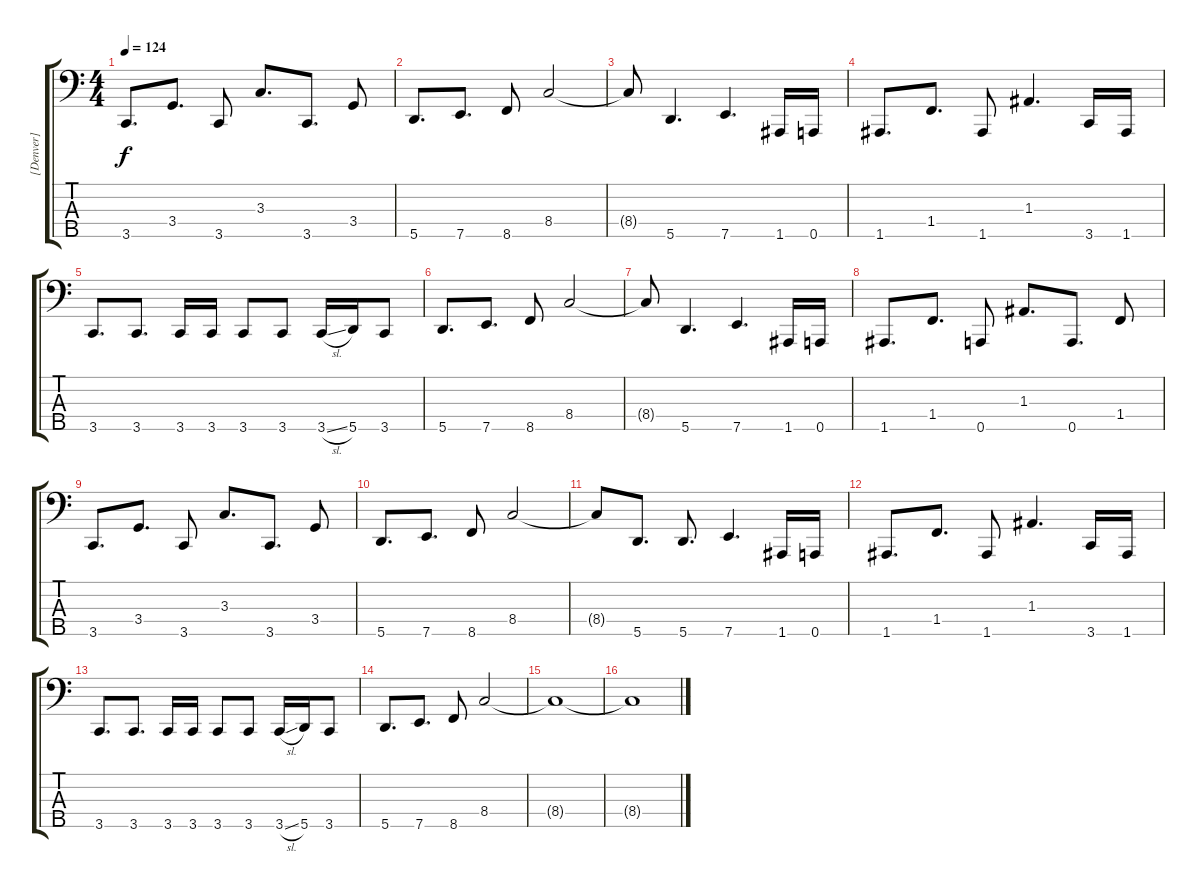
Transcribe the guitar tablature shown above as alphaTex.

\track ("[Denver]" "[Denver]") {solo instrument electricbassfinger}
\staff {score tabs}
\tuning (G2 D2 A1 E1 A0) {hide}
\ts (4 4)
\tempo 124
\clef f4
\ks c
3.5.8{d dy f} 3.4.8{d} 3.5.8 3.3.8{d} 3.5.8{d} 3.4.8 |
5.5.8{d} 7.5.8{d} 8.5.8 8.4.2 |
8.4{t}.8 5.5.4{d} 7.5.4{d} 1.5.16 0.5.16 |
1.5.8{d} 1.4.8{d} 1.5.8 1.3.4{d} 3.5.16 1.5.16 |
3.5.8{d} 3.5.8{d} 3.5.16 3.5.16 3.5.8 3.5.8 3.5{sl}.16 5.5.16 3.5.8 |
5.5.8{d} 7.5.8{d} 8.5.8 8.4.2 |
8.4{t}.8 5.5.4{d} 7.5.4{d} 1.5.16 0.5.16 |
1.5.8{d} 1.4.8{d} 0.5.8 1.3.8{d} 0.5.8{d} 1.4.8 |
3.5.8{d} 3.4.8{d} 3.5.8 3.3.8{d} 3.5.8{d} 3.4.8 |
5.5.8{d} 7.5.8{d} 8.5.8 8.4.2 |
8.4{t}.8 5.5.8{d} 5.5.8{d} 7.5.4{d} 1.5.16 0.5.16 |
1.5.8{d} 1.4.8{d} 1.5.8 1.3.4{d} 3.5.16 1.5.16 |
3.5.8{d} 3.5.8{d} 3.5.16 3.5.16 3.5.8 3.5.8 3.5{sl}.16 5.5.16 3.5.8 |
5.5.8{d} 7.5.8{d} 8.5.8 8.4.2 |
8.4{t}.1 |
8.4{t}.1
